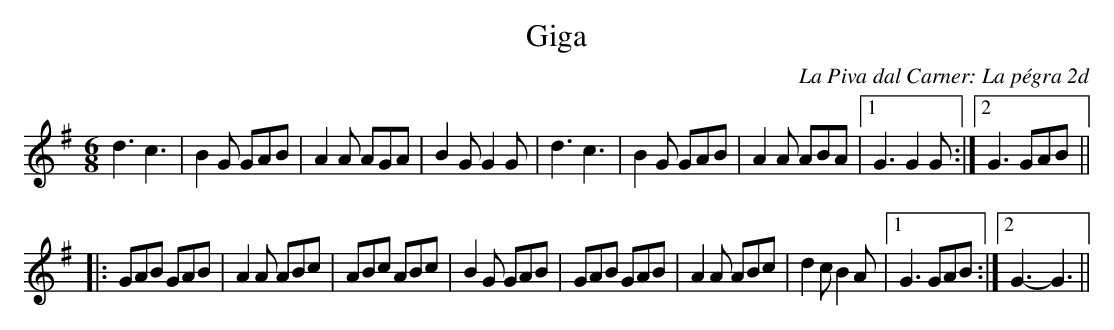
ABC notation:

X:1
T:Giga
C:La Piva dal Carner: La pégra 2d
M:6/8
L:1/8
K:G
d3 c3|B2G GAB|A2A AGA|B2G G2G|\
d3 c3|B2G GAB|A2A ABA|1 G3 G2G:|2 G3 GAB||
|:GAB GAB|A2A ABc|ABc ABc|B2G GAB|\
GAB GAB|A2A ABc|d2c B2A|1 G3 GAB:|2 G3-G3||
